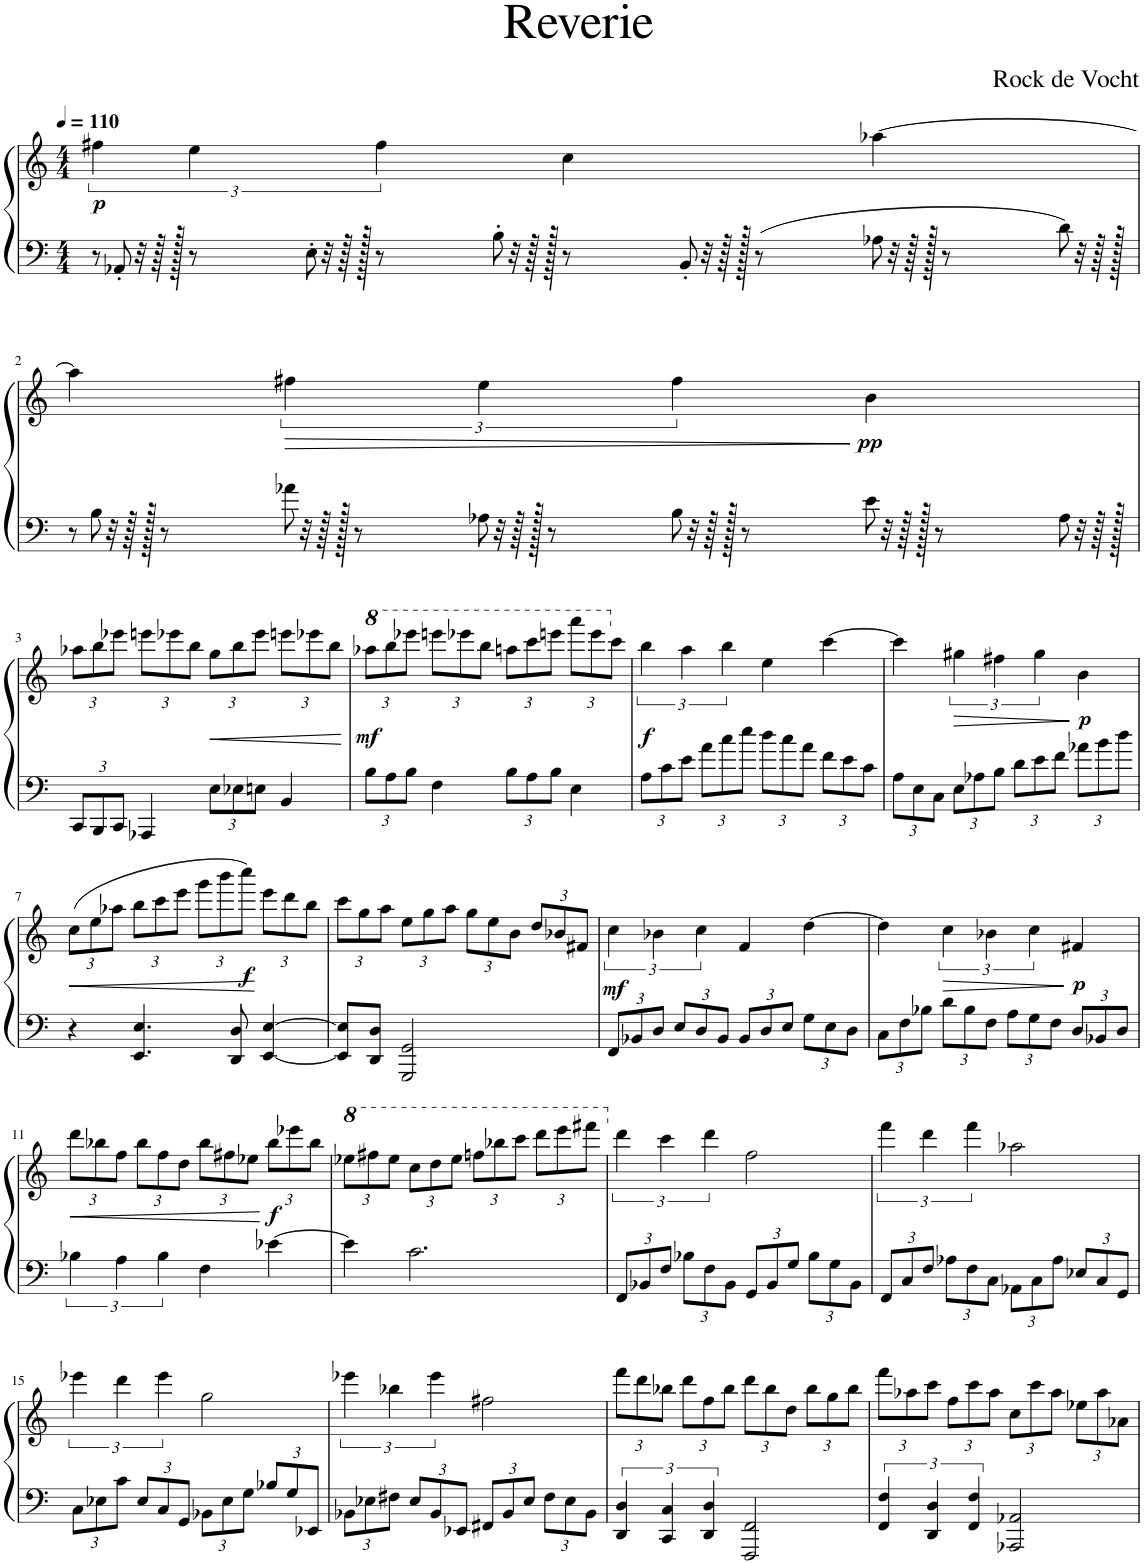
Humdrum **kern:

**kern	**kern	**dynam
*part1	*part1	*part1
*staff2	*staff1	*staff1/2
*I"Piano	*	*
*I'Pno	*	*
*clefF4	*clefG2	*
*k[]	*k[]	*
*M4/4	*M4/4	*
*MM110	*MM110	*
=1	=1	=1
!	!	!LO:DY:b
8r	6ff#X\	p
12AA-X'/	.	.
.	6ee\	.
32r	.	.
128r	.	.
512r	.	.
8r	.	.
.	6ff#\	.
12E'\	.	.
32r	.	.
128r	.	.
512r	.	.
8r	.	.
.	4cc\	.
12B'\	.	.
32r	.	.
128r	.	.
512r	.	.
8r	.	.
.	[4aa-X\	.
12BB'/	.	.
32r	.	.
128r	.	.
512r	.	.
8r	.	.
.	4ryy	.
12A-X\	.	.
32r	.	.
128r	.	.
512r	.	.
8r	.	.
.	8ryy	.
12d\	.	.
.	256%31ryy	.
32r	.	.
128r	.	.
512r	.	.
!!LO:LB:g=z
=2	=2	=2
8r	4aa-\]	.
12B\	.	.
32r	.	.
128r	.	.
512r	.	.
8r	.	.
!	!	!LO:HP:b
.	6ff#X\	>
12a-X\	.	.
.	6ee\	.
32r	.	.
128r	.	.
512r	.	.
8r	.	.
.	6ff#\	.
12A-X\	.	.
32r	.	.
128r	.	.
512r	.	.
8r	.	.
!	!	!LO:DY:n=1:b
.	4b\	] pp
12B\	.	.
32r	.	.
128r	.	.
512r	.	.
8r	.	.
.	4ryy	.
12e\	.	.
32r	.	.
128r	.	.
512r	.	.
8r	.	.
.	8ryy	.
12A-\	.	.
.	256%31ryy	.
32r	.	.
128r	.	.
512r	.	.
!!LO:LB:g=z
=3	=3	=3
*Xbrackettup	*Xbrackettup	*
12CC/L	12aa-X\L	.
12BBB/	12bb\	.
12CC/J	12eee-X\J	.
4AAA-X/	12eeen\L	.
.	12eee-X\	.
.	12bb\J	.
!	!	!LO:HP:b
12E\L	12gg\L	<
12E-X\	12bb\	.
12En\J	12eee-\J	.
4BB/	12eeen\L	.
.	12eee-X\	.
.	12bb\J	.
.	.	[
=4	=4	=4
*	*8va	*
!	!	!LO:DY:b
12B\L	12aaa-X\L	mf
12A\	12bbb\	.
12B\J	12eeee-X\J	.
4F\	12eeeen\L	.
.	12eeee-X\	.
.	12bbb\J	.
12B\L	12aaan\L	.
12A\	12cccc\	.
12B\J	12eeeen\J	.
4E\	12aaaa\L	.
.	12eeee\	.
*	*X8va	*
.	12ccc\J	.
=5	=5	=5
*	*brackettup	*
!	!	!LO:DY:b
12A\L	6bb\	f
12c\	.	.
12e\J	6aa\	.
12a\L	.	.
12cc\	6bb\	.
12ee\J	.	.
12dd\L	4ee\	.
12cc\	.	.
12a\J	.	.
12f\L	[4ccc\	.
12e\	.	.
12c\J	.	.
=6	=6	=6
12A\L	4ccc\]	.
12E\	.	.
12C\J	.	.
!	!	!LO:HP:b
12E\L	6gg#X\	>
12A-X\	.	.
12B\J	6ff#X\	.
12d\L	.	.
12e\	6gg#\	.
12f\J	.	.
!	!	!LO:DY:n=1:b
12a-X\L	4b\	] p
12b\	.	.
12dd\J	.	.
!!LO:LB:g=z
=7	=7	=7
*	*Xbrackettup	*
!	!	!LO:HP:b
4r	(12cc\L	<
.	12ee\	.
.	12aa-X\J	.
4.EE/ 4.E/	12bb\L	.
.	12ccc\	.
.	12eee\J	.
.	12ggg\L	.
.	12bbb\	.
8DD/ 8D/	.	.
!	!	!LO:DY:b
.	12cccc\J)	f
[4EE/ [4E/	12eee\L	[
.	12ddd\	.
.	12bb\J	.
=8	=8	=8
8EE/] 8E/]L	12ccc\L	.
.	12gg\	.
8DD/ 8D/J	.	.
.	12aa\J	.
2GGG/ 2GG/	12ee\L	.
.	12gg\	.
.	12aa\J	.
.	12gg\L	.
.	12ee\	.
.	12b\J	.
4ryy	12dd/L	.
.	12b-X/	.
.	12f#X/J	.
=9	=9	=9
*	*brackettup	*
!	!	!LO:DY:b
12FF/L	6cc\	mf
12BB-X/	.	.
12D/J	6b-X\	.
12E/L	.	.
12D/	6cc\	.
12BB-/J	.	.
12BB-/L	4f/	.
12D/	.	.
12E/J	.	.
12G\L	[4dd\	.
12E\	.	.
12D\J	.	.
=10	=10	=10
12C\L	4dd\]	.
12F\	.	.
12B-X\J	.	.
!	!	!LO:HP:b
12d\L	6cc\	>
12B-\	.	.
12F\J	6b-X\	.
12A\L	.	.
12G\	6cc\	.
12F\J	.	.
!	!	!LO:DY:n=1:b
12D/L	4f#X/	] p
12BB-X/	.	.
12D/J	.	.
!!LO:LB:g=z
=11	=11	=11
*brackettup	*Xbrackettup	*
!	!	!LO:HP:b
6B-X\	12ddd\L	<
.	12bb-X\	.
6A\	12ff\J	.
.	12bb-\L	.
6B-\	12ff\	.
.	12dd\J	.
4F\	12bb-\L	.
.	12ff#X\	.
.	12ee-X\J	.
!	!	!LO:DY:n=1:b
[4e-X\	12bb-\L	[ f
.	12eee-X\	.
.	12bb-\J	.
=12	=12	=12
*	*8va	*
4e-\]	12eee-X\L	.
.	12fff#X\	.
.	12eee-\J	.
2.c\	12ccc\L	.
.	12ddd\	.
.	12eee-\J	.
.	12fffn\L	.
.	12bbb-X\	.
.	12cccc\J	.
.	12dddd\L	.
.	12eeee\	.
.	12ffff#X\J	.
=13	=13	=13
*Xbrackettup	*	*
*	*X8va	*
*	*brackettup	*
12FF/L	6ddd\	.
12BB-X/	.	.
12F/J	6ccc\	.
12B-X\L	.	.
12F\	6ddd\	.
12BB-\J	.	.
12GG/L	2ff\	.
12BB-/	.	.
12G/J	.	.
12B-\L	.	.
12G\	.	.
12BB-\J	.	.
=14	=14	=14
12FF/L	6fff\	.
12C/	.	.
12F/J	6ddd\	.
12A-X\L	.	.
12F\	6fff\	.
12C\J	.	.
12AA-X\L	2aa-X\	.
12C\	.	.
12A-\J	.	.
12E-X/L	.	.
12C/	.	.
12GG/J	.	.
!!LO:LB:g=z
=15	=15	=15
12C\L	6eee-X\	.
12E-X\	.	.
12c\J	6ddd\	.
12E-/L	.	.
12C/	6eee-\	.
12GG/J	.	.
12BB-X\L	2gg\	.
12E-\	.	.
12G\J	.	.
12B-X/L	.	.
12G/	.	.
12EE-X/J	.	.
=16	=16	=16
12BB-X\L	6eee-X\	.
12E-X\	.	.
12F#X\J	6bb-X\	.
12E-/L	.	.
12BB-/	6eee-\	.
12EE-X/J	.	.
12FF#X/L	2ff#X\	.
12BB-/	.	.
12E-/J	.	.
12F#\L	.	.
12E-\	.	.
12BB-\J	.	.
=17	=17	=17
*brackettup	*Xbrackettup	*
6DD/ 6D/	12fff\L	.
.	12ddd\	.
6CC/ 6C/	12bb-X\J	.
.	12ddd\L	.
6DD/ 6D/	12ff\	.
.	12bb-\J	.
2FFF/ 2FF/	12ddd\L	.
.	12bb-\	.
.	12dd\J	.
.	12bb-\L	.
.	12gg\	.
.	12bb-\J	.
=18	=18	=18
6FF/ 6F/	12fff\L	.
.	12aa-X\	.
6DD/ 6D/	12ccc\J	.
.	12ff\L	.
6FF/ 6F/	12ccc\	.
.	12aa-\J	.
2AAA-X/ 2AA-X/	12cc\L	.
.	12ccc\	.
.	12aa-\J	.
.	12ee-X\L	.
.	12aa-\	.
.	12a-X\J	.
=	=	=
*-	*-	*-
